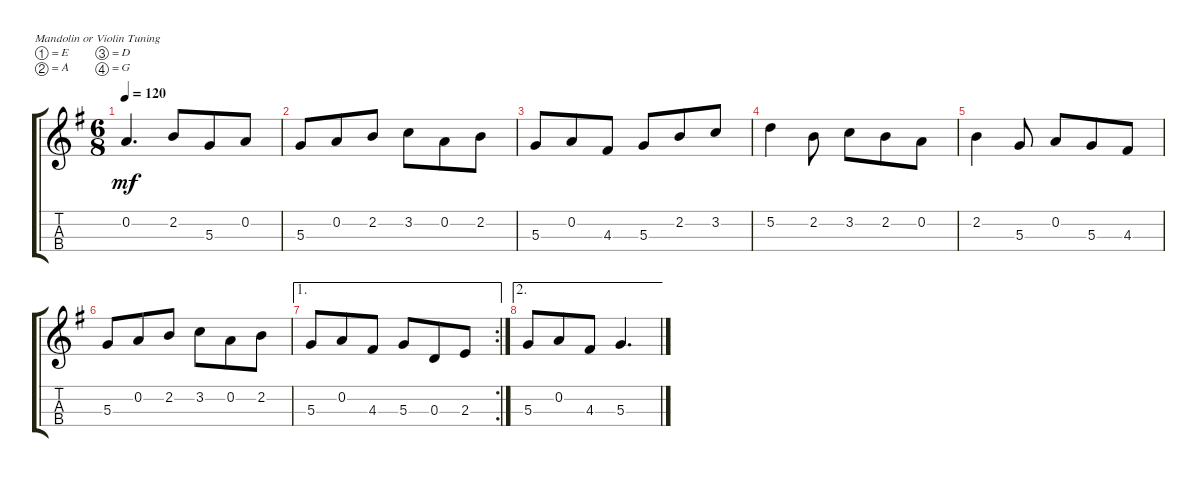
\defaultSystemsLayout 4
\bracketExtendMode groupsimilarinstruments
\singleTrackTrackNamePolicy hidden
\multiTrackTrackNamePolicy hidden
\otherSystemsTrackNameOrientation horizontal
\track ("Mandolin" "Mando.") {instrument acousticguitarsteel}
\staff {score tabs}
\tuning (E5 A4 D4 G3)
\displaytranspose 0
\ts (6 8)
\tempo 120
\clef g2
\ks g
0.2.4{d dy mf} 2.2.8 5.3.8 0.2.8 |
5.3.8 0.2.8 2.2.8 3.2.8 0.2.8 2.2.8 |
5.3.8 0.2.8 4.3.8 5.3.8 2.2.8 3.2.8 |
5.2.4 2.2.8 3.2.8 2.2.8 0.2.8 |
2.2.4 5.3.8 0.2.8 5.3.8 4.3.8 |
5.3.8 0.2.8 2.2.8 3.2.8 0.2.8 2.2.8 |
\ae 1
\rc 2
5.3.8 0.2.8 4.3.8 5.3.8 0.3.8 2.3.8 |
\ae 2
5.3.8 0.2.8 4.3.8 5.3.4{d}
